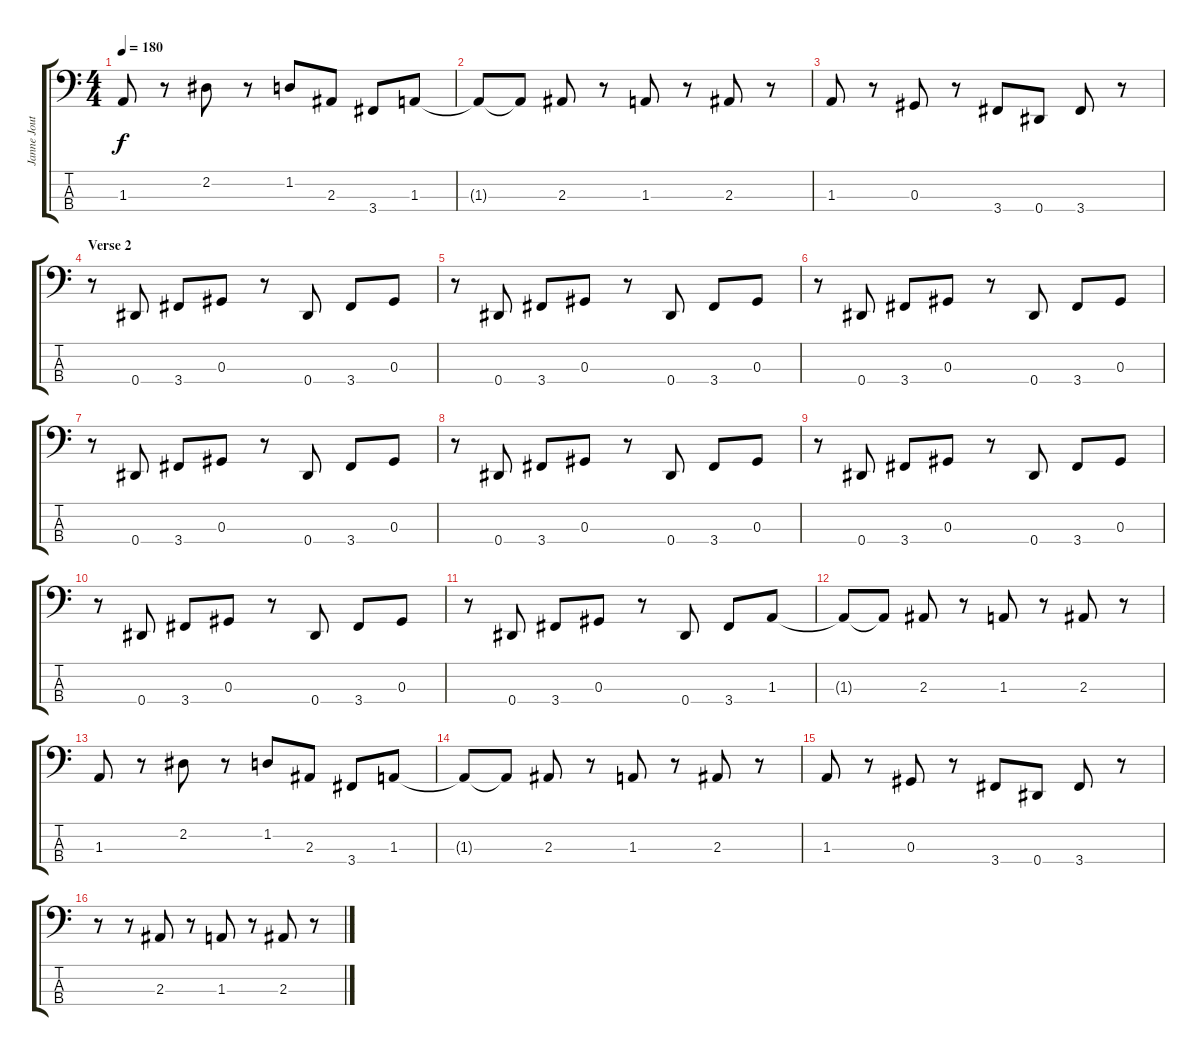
\track ("Janne Joutsenniemi" "Janne Jout") {instrument electricbasspick}
\staff {score tabs}
\tuning (Gb2 Db2 Ab1 Eb1) {hide}
\ts (4 4)
\tempo 180
\clef f4
\ks c
1.3.8{dy f} r.8 2.2.8 r.8 1.2.8 2.3.8 3.4.8 1.3.8 |
1.3{t}.8 1.3{t}.8 2.3.8 r.8 1.3.8 r.8 2.3.8 r.8 |
1.3.8 r.8 0.3.8 r.8 3.4.8 0.4.8 3.4.8 r.8 |
\section ("" "Verse 2")
r.8 0.4.8 3.4.8 0.3.8 r.8 0.4.8 3.4.8 0.3.8 |
r.8 0.4.8 3.4.8 0.3.8 r.8 0.4.8 3.4.8 0.3.8 |
r.8 0.4.8 3.4.8 0.3.8 r.8 0.4.8 3.4.8 0.3.8 |
r.8 0.4.8 3.4.8 0.3.8 r.8 0.4.8 3.4.8 0.3.8 |
r.8 0.4.8 3.4.8 0.3.8 r.8 0.4.8 3.4.8 0.3.8 |
r.8 0.4.8 3.4.8 0.3.8 r.8 0.4.8 3.4.8 0.3.8 |
r.8 0.4.8 3.4.8 0.3.8 r.8 0.4.8 3.4.8 0.3.8 |
r.8 0.4.8 3.4.8 0.3.8 r.8 0.4.8 3.4.8 1.3.8 |
1.3{t}.8 1.3{t}.8 2.3.8 r.8 1.3.8 r.8 2.3.8 r.8 |
1.3.8 r.8 2.2.8 r.8 1.2.8 2.3.8 3.4.8 1.3.8 |
1.3{t}.8 1.3{t}.8 2.3.8 r.8 1.3.8 r.8 2.3.8 r.8 |
1.3.8 r.8 0.3.8 r.8 3.4.8 0.4.8 3.4.8 r.8 |
r.8 r.8 2.3.8 r.8 1.3.8 r.8 2.3.8 r.8
